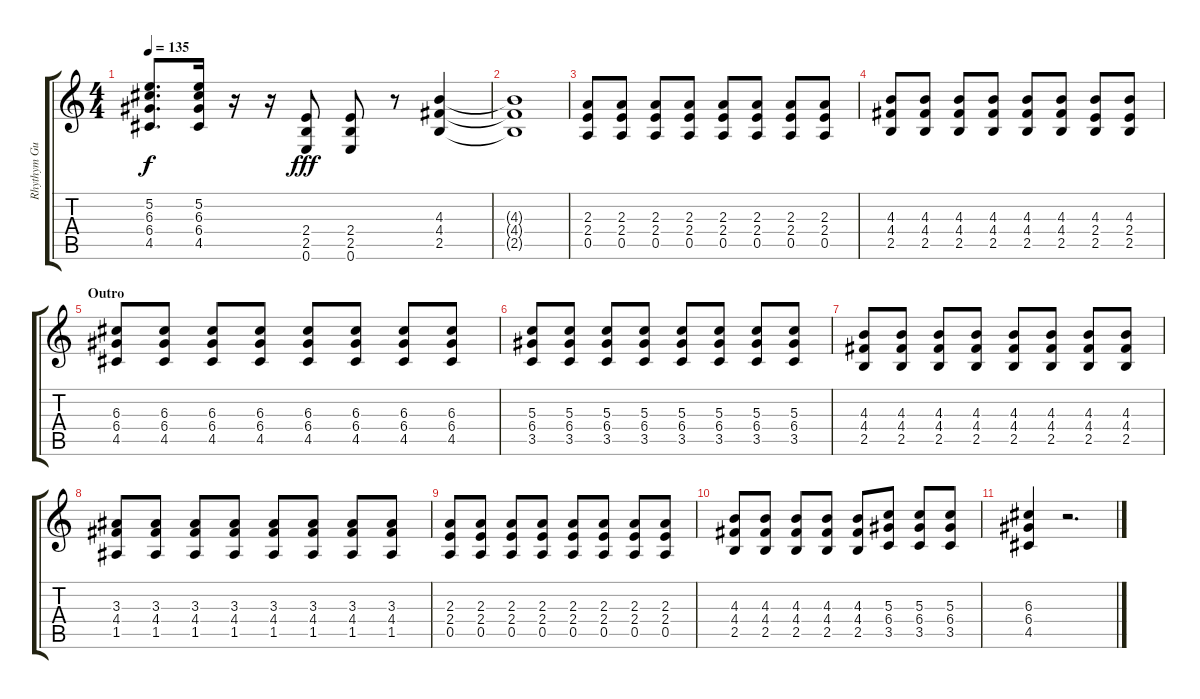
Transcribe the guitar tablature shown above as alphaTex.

\track ("Rhythym Guitar (R)" "Rhythym Gu") {instrument acousticguitarsteel}
\staff {score tabs}
\tuning (E4 B3 G3 D3 A2 E2) {hide}
\ts (4 4)
\tempo 135
\clef g2
\ks c
(5.2 6.3 6.4 4.5).8{d dy f} (5.2 6.3 6.4 4.5).16 r.16 r.16 (2.4 2.5 0.6).8{dy fff} (2.4 2.5 0.6).8 r.8 (4.3 4.4 2.5).4 |
(4.3{t} 4.4{t} 2.5{t}).1 |
(2.3 2.4 0.5).8 (2.3 2.4 0.5).8 (2.3 2.4 0.5).8 (2.3 2.4 0.5).8 (2.3 2.4 0.5).8 (2.3 2.4 0.5).8 (2.3 2.4 0.5).8 (2.3 2.4 0.5).8 |
(4.3 4.4 2.5).8 (4.3 4.4 2.5).8 (4.3 4.4 2.5).8 (4.3 4.4 2.5).8 (4.3 4.4 2.5).8 (4.3 4.4 2.5).8 (4.3 2.4 2.5).8 (4.3 2.4 2.5).8 |
\section ("" "Outro")
(6.3 6.4 4.5).8 (6.3 6.4 4.5).8 (6.3 6.4 4.5).8 (6.3 6.4 4.5).8 (6.3 6.4 4.5).8 (6.3 6.4 4.5).8 (6.3 6.4 4.5).8 (6.3 6.4 4.5).8 |
(5.3 6.4 3.5).8 (5.3 6.4 3.5).8 (5.3 6.4 3.5).8 (5.3 6.4 3.5).8 (5.3 6.4 3.5).8 (5.3 6.4 3.5).8 (5.3 6.4 3.5).8 (5.3 6.4 3.5).8 |
(4.3 4.4 2.5).8 (4.3 4.4 2.5).8 (4.3 4.4 2.5).8 (4.3 4.4 2.5).8 (4.3 4.4 2.5).8 (4.3 4.4 2.5).8 (4.3 4.4 2.5).8 (4.3 4.4 2.5).8 |
(3.3 4.4 1.5).8 (3.3 4.4 1.5).8 (3.3 4.4 1.5).8 (3.3 4.4 1.5).8 (3.3 4.4 1.5).8 (3.3 4.4 1.5).8 (3.3 4.4 1.5).8 (3.3 4.4 1.5).8 |
(2.3 2.4 0.5).8 (2.3 2.4 0.5).8 (2.3 2.4 0.5).8 (2.3 2.4 0.5).8 (2.3 2.4 0.5).8 (2.3 2.4 0.5).8 (2.3 2.4 0.5).8 (2.3 2.4 0.5).8 |
(4.3 4.4 2.5).8 (4.3 4.4 2.5).8 (4.3 4.4 2.5).8 (4.3 4.4 2.5).8 (4.3 4.4 2.5).8 (5.3 6.4 3.5).8 (5.3 6.4 3.5).8 (5.3 6.4 3.5).8 |
(6.3 6.4 4.5).4 r.2{d}
